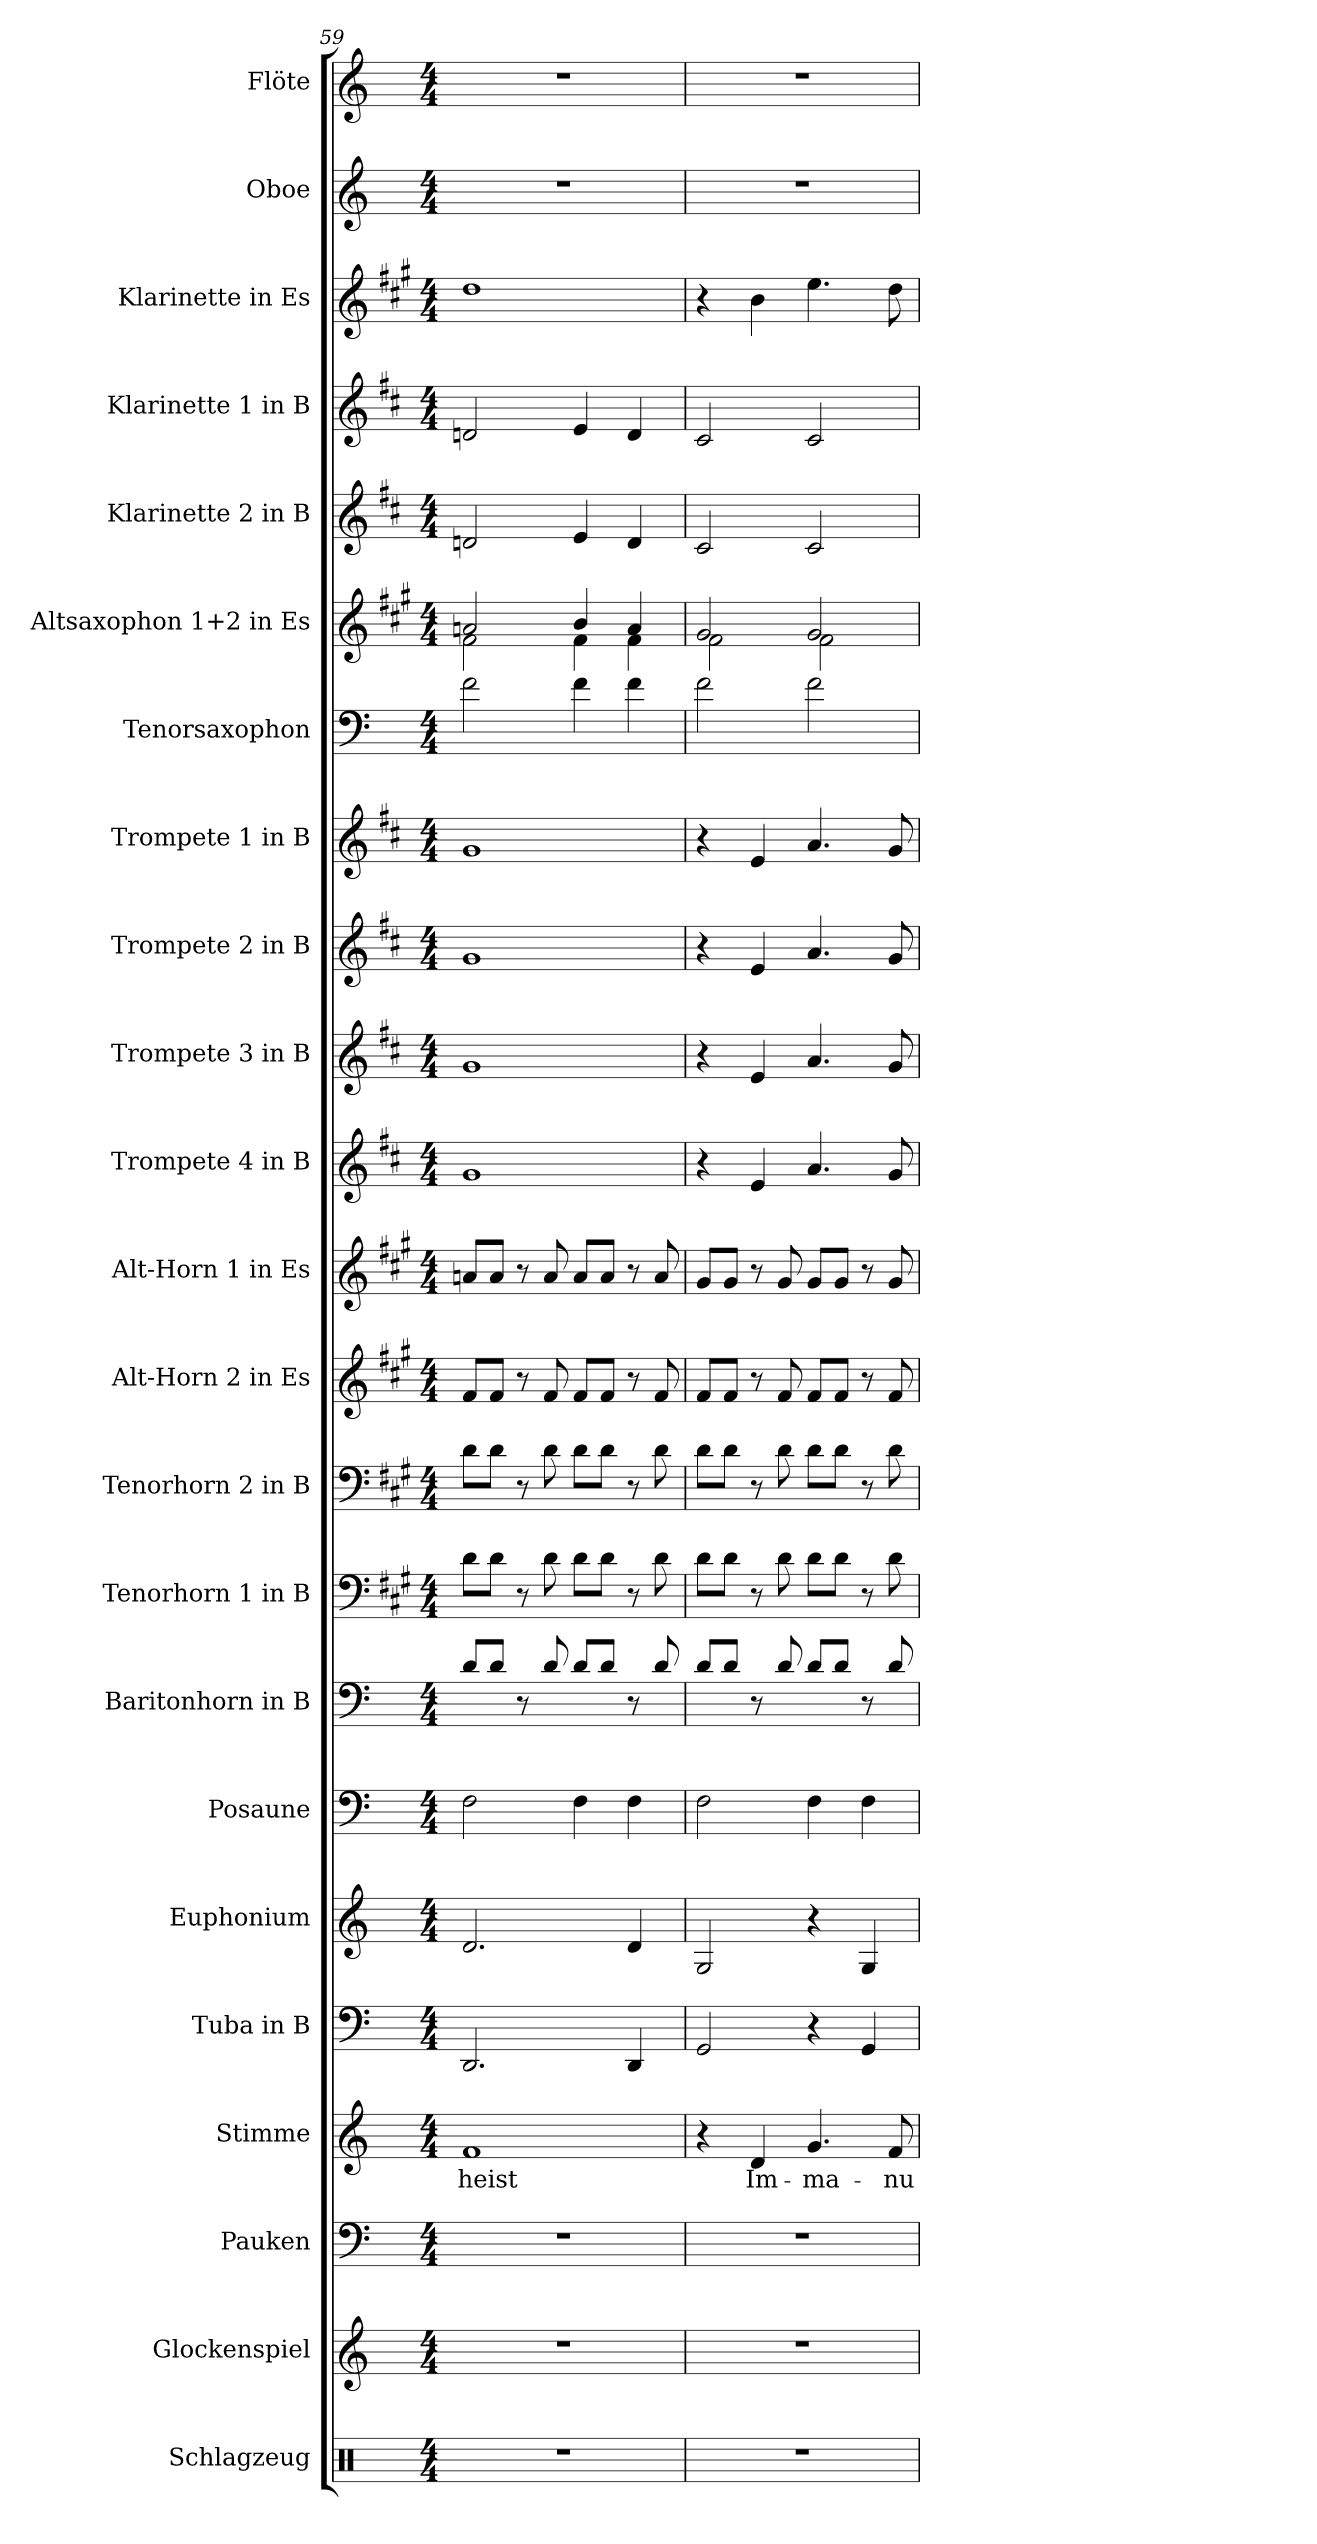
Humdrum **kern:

**kern	**kern	**kern	**kern	**text	**kern	**kern	**kern	**kern	**kern	**kern	**kern	**kern	**kern	**kern	**kern	**kern	**kern	**kern	**kern	**kern	**kern	**kern	**kern
*part23	*part22	*part21	*part20	*part20	*part19	*part18	*part17	*part16	*part15	*part14	*part13	*part12	*part11	*part10	*part9	*part8	*part7	*part6	*part5	*part4	*part3	*part2	*part1
*staff23	*staff22	*staff21	*staff20	*staff20	*staff19	*staff18	*staff17	*staff16	*staff15	*staff14	*staff13	*staff12	*staff11	*staff10	*staff9	*staff8	*staff7	*staff6	*staff5	*staff4	*staff3	*staff2	*staff1
*I"Schlagzeug	*I"Glockenspiel	*I"Pauken	*I"Stimme	*	*I"Tuba in B	*I"Euphonium	*I"Posaune	*I"Baritonhorn in B	*I"Tenorhorn  1 in B	*I"Tenorhorn 2 in B	*I"Alt-Horn 2 in Es	*I"Alt-Horn 1 in Es	*I"Trompete 4 in B	*I"Trompete 3 in B	*I"Trompete 2  in B	*I"Trompete 1 in B	*I"Tenorsaxophon	*I"Altsaxophon 1+2 in Es	*I"Klarinette 2  in B	*I"Klarinette 1 in B	*I"Klarinette in Es	*I"Oboe	*I"Flöte
*clefX	*clefG2	*clefF4	*clefG2	*	*clefF4	*clefG2	*clefF4	*clefF4	*clefF4	*clefF4	*clefG2	*clefG2	*clefG2	*clefG2	*clefG2	*clefG2	*clefF4	*clefG2	*clefG2	*clefG2	*clefG2	*clefG2	*clefG2
*	*ITrd-14c-24	*	*	*	*	*ITrd8c14	*	*ITrd8c14	*ITrd5c9	*ITrd5c9	*ITrd5c9	*ITrd5c9	*ITrd1c2	*ITrd1c2	*ITrd1c2	*ITrd1c2	*ITrd8c14	*ITrd5c9	*ITrd1c2	*ITrd1c2	*ITrd-2c-3	*	*
*k[]	*k[]	*k[]	*k[]	*	*k[]	*k[]	*k[]	*k[]	*k[]	*k[]	*k[]	*k[]	*k[]	*k[]	*k[]	*k[]	*k[]	*k[]	*k[]	*k[]	*k[]	*k[]	*k[]
*C:	*C:	*C:	*C:	*	*C:	*C:	*C:	*C:	*C:	*C:	*C:	*C:	*C:	*C:	*C:	*C:	*C:	*C:	*C:	*C:	*C:	*C:	*C:
*M4/4	*M4/4	*M4/4	*M4/4	*	*M4/4	*M4/4	*M4/4	*M4/4	*M4/4	*M4/4	*M4/4	*M4/4	*M4/4	*M4/4	*M4/4	*M4/4	*M4/4	*M4/4	*M4/4	*M4/4	*M4/4	*M4/4	*M4/4
=59	=59	=59	=59	=59	=59	=59	=59	=59	=59	=59	=59	=59	=59	=59	=59	=59	=59	=59	=59	=59	=59	=59	=59
!	!	!	!	!LO:LY:b:color=#000000	!	!	!	!	!	!	!	!	!	!	!	!	!	!	!	!	!	!	!
*	*	*	*	*	*	*	*	*	*	*	*	*	*	*	*	*	*	*^	*	*	*	*	*
1r	1r	1r	1fi	heist	2.DDi/	2.Di/	2Fi\	8Di/L	8Fi\L	8Fi\L	8Ai/L	8cni/L	1fi	1fi	1fi	1fi	2Fi\	2cni/	2Ai\	2cni/	2cni/	1ffi	1r	1r
.	.	.	.	.	.	.	.	8Di/J	8Fi\J	8Fi\J	8Ai/J	8ci/J	.	.	.	.	.	.	.	.	.	.	.	.
.	.	.	.	.	.	.	.	8r	8r	8r	8r	8r	.	.	.	.	.	.	.	.	.	.	.	.
.	.	.	.	.	.	.	.	8Di/	8Fi\	8Fi\	8Ai/	8ci/	.	.	.	.	.	.	.	.	.	.	.	.
.	.	.	.	.	.	.	4Fi\	8Di/L	8Fi\L	8Fi\L	8Ai/L	8ci/L	.	.	.	.	4Fi\	4di/	4Ai\	4di/	4di/	.	.	.
.	.	.	.	.	.	.	.	8Di/J	8Fi\J	8Fi\J	8Ai/J	8ci/J	.	.	.	.	.	.	.	.	.	.	.	.
.	.	.	.	.	4DDi/	4Di/	4Fi\	8r	8r	8r	8r	8r	.	.	.	.	4Fi\	4ci/	4Ai\	4ci/	4ci/	.	.	.
.	.	.	.	.	.	.	.	8Di/	8Fi\	8Fi\	8Ai/	8ci/	.	.	.	.	.	.	.	.	.	.	.	.
=60	=60	=60	=60	=60	=60	=60	=60	=60	=60	=60	=60	=60	=60	=60	=60	=60	=60	=60	=60	=60	=60	=60	=60	=60
1r	1r	1r	4r	.	2GGi/	2GGi/	2Fi\	8Di/L	8Fi\L	8Fi\L	8Ai/L	8Bi/L	4r	4r	4r	4r	2Fi\	2Bi/	2Ai\	2Bi/	2Bi/	4r	1r	1r
.	.	.	.	.	.	.	.	8Di/J	8Fi\J	8Fi\J	8Ai/J	8Bi/J	.	.	.	.	.	.	.	.	.	.	.	.
!	!	!	!	!LO:LY:b:color=#000000	!	!	!	!	!	!	!	!	!	!	!	!	!	!	!	!	!	!	!	!
.	.	.	4di/	Im-	.	.	.	8r	8r	8r	8r	8r	4di/	4di/	4di/	4di/	.	.	.	.	.	4ddi\	.	.
.	.	.	.	.	.	.	.	8Di/	8Fi\	8Fi\	8Ai/	8Bi/	.	.	.	.	.	.	.	.	.	.	.	.
!	!	!	!	!LO:LY:b:color=#000000	!	!	!	!	!	!	!	!	!	!	!	!	!	!	!	!	!	!	!	!
.	.	.	4.gi/	-ma-	4r	4r	4Fi\	8Di/L	8Fi\L	8Fi\L	8Ai/L	8Bi/L	4.gi/	4.gi/	4.gi/	4.gi/	2Fi\	2Bi/	2Ai\	2Bi/	2Bi/	4.ggi\	.	.
.	.	.	.	.	.	.	.	8Di/J	8Fi\J	8Fi\J	8Ai/J	8Bi/J	.	.	.	.	.	.	.	.	.	.	.	.
.	.	.	.	.	4GGi/	4GGi/	4Fi\	8r	8r	8r	8r	8r	.	.	.	.	.	.	.	.	.	.	.	.
!	!	!	!	!LO:LY:b:color=#000000	!	!	!	!	!	!	!	!	!	!	!	!	!	!	!	!	!	!	!	!
.	.	.	8fi/	-nu-	.	.	.	8Di/	8Fi\	8Fi\	8Ai/	8Bi/	8fi/	8fi/	8fi/	8fi/	.	.	.	.	.	8ffi\	.	.
*	*	*	*	*	*	*	*	*	*	*	*	*	*	*	*	*	*	*v	*v	*	*	*	*	*
=	=	=	=	=	=	=	=	=	=	=	=	=	=	=	=	=	=	=	=	=	=	=	=
*-	*-	*-	*-	*-	*-	*-	*-	*-	*-	*-	*-	*-	*-	*-	*-	*-	*-	*-	*-	*-	*-	*-	*-
